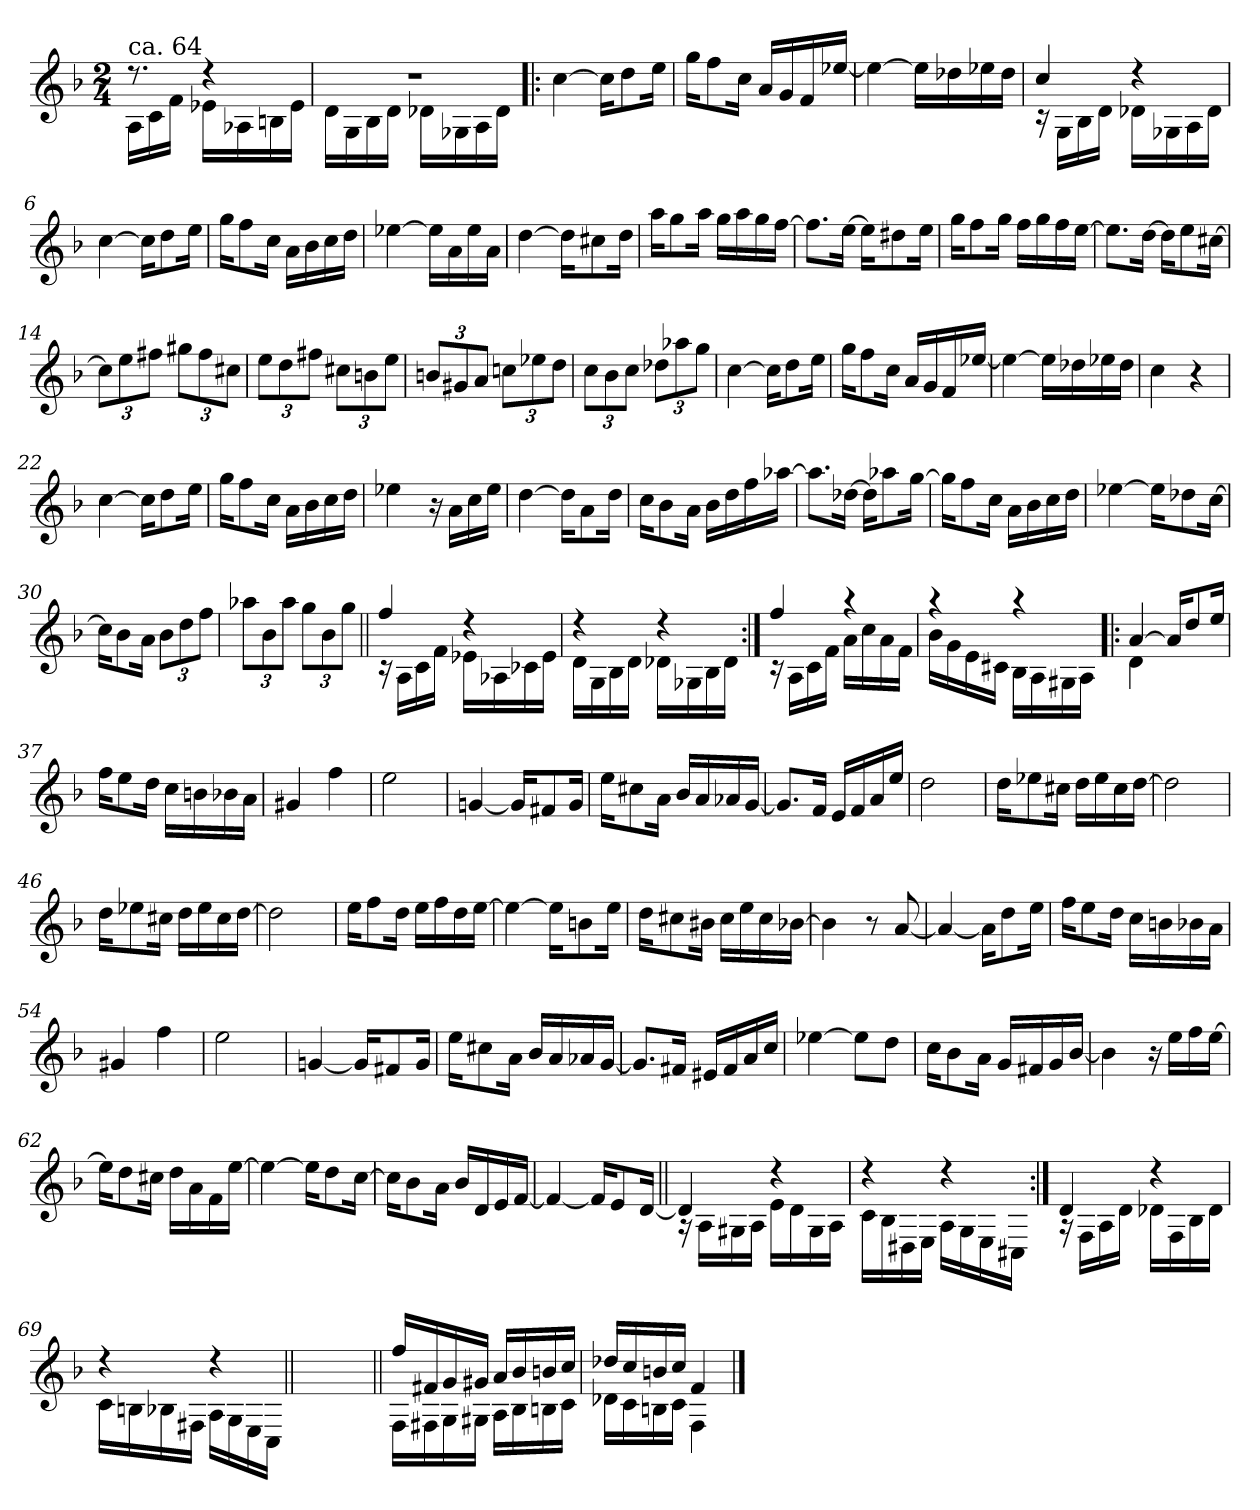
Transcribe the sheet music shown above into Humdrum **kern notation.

**kern
*part1
*staff1
*clefG2
*k[b-]
*F:
*M2/4
=
*^
!LO:TX:a:t=ca. 64	!
8.rdd	16A!\LL
.	16c!\
.	16f!\JJ
4rdd	16e-X!\LL
.	16A-X!\
.	16Bn!\
.	16e-!\JJ
=1	=1
2rdd	16d!\LL
.	16G!\
.	16B-!\
.	16d!\JJ
.	16d-X!\LL
.	16G-X!\
.	16A!\
.	16d-!\JJ
*v	*v
=2!|:
[>4cc\
16cc\KL]
8dd\
16ee\Jk
=3
16gg\KL
8ff\
16cc\Jk
16a/LL
16g/
16f/
[16ee-X/JJ
=4
4ee-\_
16ee-\LL]
16dd-X\
16ee-X\
16dd-\JJ
!!LO:LB:g=z
=5
*^
4cc/	16rc
.	16G!\LL
.	16B-!\
.	16d!\JJ
4rdd	16d-X!\LL
.	16G-X!\
.	16A!\
.	16d-!\JJ
*v	*v
=6
[>4cc\
16cc\KL]
8dd\
16ee\Jk
=7
16gg\KL
8ff\
16cc\Jk
16a\LL
16b-\
16cc\
16dd\JJ
=8
[>4ee-X\
16ee-\LL]
16a\
16ee-\
16a\JJ
=9
[>4dd\
16dd\KL]
8cc#X\
16dd\Jk
!!LO:LB:g=z
=10
16aa\KL
8gg\
16aa\Jk
16gg\LL
16aa\
16gg\
[16ff\JJ
=11
8.ff\L]
[>16ee\Jk
16ee\KL]
8dd#X\
16ee\Jk
=12
16gg\KL
8ff\
16gg\Jk
16ff\LL
16gg\
16ff\
[>16ee\JJ
=13
8.ee\L]
[16dd\Jk
16dd\KL]
8ee\
[16cc#X\Jk
=14
12cc#\L]
12ee\
12ff#X\J
12gg#X\L
12ff#\
12cc#X\J
!!LO:LB:g=z
=15
12ee\L
12dd\
12ff#X\J
12cc#X\L
12bn\
12ee\J
=16
12bn/L
12g#X/
12a/J
12ccn\L
12ee-X\
12dd\J
=17
12cc\L
12b-\
12cc\J
12dd-X\L
12aa-X\
12gg\J
=18
[>4cc\
16cc\KL]
8dd\
16ee\Jk
=19
16gg\KL
8ff\
16cc\Jk
16a/LL
16g/
16f/
[16ee-X/JJ
!!LO:LB:g=z
=20
4ee-\_
16ee-\LL]
16dd-X\
16ee-X\
16dd-\JJ
=21
4cc\
4r
=22
[>4cc\
16cc\KL]
8dd\
16ee\Jk
=23
16gg\KL
8ff\
16cc\Jk
16a\LL
16b-\
16cc\
16dd\JJ
=24
4ee-X\
16r
16a\LL
16cc\
16ee-\JJ
!!LO:LB:g=z
=25
[>4dd\
16dd\KL]
8a\
16dd\Jk
=26
16cc\KL
8b-\
16a\Jk
16b-\LL
16dd\
16ff\
[16aa-X\JJ
=27
8.aa-\L]
[16dd-X\Jk
16dd-\KL]
8aa-X\
[16gg\Jk
=28
16gg\KL]
8ff\
16cc\Jk
16a\LL
16b-\
16cc\
16dd\JJ
=29
[>4ee-X\
16ee-\KL]
8dd-X\
[16cc\Jk
!!LO:LB:g=z
=30
16cc\KL]
8b-\
16a\Jk
12b-\L
12dd\
12ff\J
=31
12aa-X\L
12b-\
12aa-\J
12gg\L
12b-\
12gg\J
=32||
*^
4ff/	16rc
.	16A!\LL
.	16c!\
.	16f!\JJ
4rdd	16e-X!\LL
.	16A-X!\
.	16c-X!\
.	16e-!\JJ
=33	=33
4rdd	16d!\LL
.	16G!\
.	16B-!\
.	16d!\JJ
4rdd	16d-X!\LL
.	16G-X!\
.	16B-!\
.	16d-!\JJ
!!LO:LB:g=z	!!
=34:|!	=34:|!
4ff/	16rc
.	16A!\LL
.	16c!\
.	16f!\JJ
4rgg	16a!\LL
.	16cc!\
.	16a!\
.	16f!\JJ
=35	=35
4rgg	16b-!\LL
.	16g!\
.	16e!\
.	16c#X!\JJ
4rgg	16B-!\LL
.	16A!\
.	16G#X!\
.	16A!\JJ
=36!|:	=36!|:
[<4a/	4d!\
16a/KL]	4ryy
8dd/	.
16ee/Jk	.
*v	*v
=37
16ff\KL
8ee\
16dd\Jk
16cc\LL
16bn\
16b-X\
16a\JJ
=38
4g#X/
4ff\
!!LO:LB:g=z
=39
2ee\
=40
[<4gn/
16g/KL]
8f#X/
16g/Jk
=41
16ee\KL
8cc#X\
16a\Jk
16b-/LL
16a/
16a-X/
[16g/JJ
=42
8.g/L]
16f/Jk
16e/LL
16f/
16a/
16ee/JJ
=43
2dd\
!!LO:LB:g=z
=44
16dd\KL
8ee-X\
16cc#X\Jk
16dd\LL
16ee-\
16cc#\
[>16dd\JJ
=45
2dd\]
=46
16dd\KL
8ee-X\
16cc#X\Jk
16dd\LL
16ee-\
16cc#\
[>16dd\JJ
=47
2dd\]
=48
16ee\KL
8ff\
16dd\Jk
16ee\LL
16ff\
16dd\
[>16ee\JJ
=49
4ee\_
16ee\KL]
8bn\
16ee\Jk
!!LO:PB:g=z
=50
16dd\KL
8cc#X\
16b#X\Jk
16cc#\LL
16ee\
16cc#\
[>16b-X\JJ
=51
4b-\]
8r
[8a/
=52
4a/_
16a\KL]
8dd\
16ee\Jk
=53
16ff\KL
8ee\
16dd\Jk
16cc\LL
16bn\
16b-X\
16a\JJ
=54
4g#X/
4ff\
=55
2ee\
!!LO:LB:g=z
=56
[<4gn/
16g/KL]
8f#X/
16g/Jk
=57
16ee\KL
8cc#X\
16a\Jk
16b-/LL
16a/
16a-X/
[16g/JJ
=58
8.g/L]
16f#X/Jk
16e#X/LL
16f#/
16a/
16cc/JJ
=59
[>4ee-X\
8ee-\L]
8dd\J
=60
16cc\KL
8b-\
16a\Jk
16g/LL
16f#X/
16g/
[16b-/JJ
!!LO:LB:g=z
=61
4b-\]
16r
16ee\LL
16ff\
[>16ee\JJ
=62
16ee\KL]
8dd\
16cc#X\Jk
16dd\LL
16a\
16f\
[>16ee\JJ
=63
4ee\_
16ee\KL]
8dd\
[16cc\Jk
=64
16cc\KL]
8b-\
16a\Jk
16b-/LL
16d/
16e/
[<16f/JJ
=65
4f/_
16f/KL]
8e/
[16d/Jk
!!LO:LB:g=z
=66||
*^
4d/]	16rG
.	16A!\LL
.	16G#X!\
.	16A!\JJ
4rdd	16e!\LL
.	16d!\
.	16G#!\
.	16A!\JJ
=67	=67
4rdd	16c!\LL
.	16B-!\
.	16D#X!\
.	16E!\JJ
4rdd	16A!\LL
.	16G!\
.	16E!\
.	16C#X!\JJ
=68:|!	=68:|!
4d/	16rG
.	16F!\LL
.	16A!\
.	16d!\JJ
4rdd	16d-X!\LL
.	16F!\
.	16B-!\
.	16d-!\JJ
=69	=69
4rdd	16c!\LL
.	16Bn!\
.	16B-X!\
.	16F#X!\JJ
4rdd	16A!\LL
.	16G!\
.	16E!\
.	16C!\JJ
*v	*v
=69X1||
*stria0
2ryy
!!LO:LB:g=z
=70||
*stria5
*^
16ff/LL	16F!\LL
16f#X/	16F#X!\
16g/	16G!\
16g#X/JJ	16G#X!\JJ
16a/LL	16A!\LL
16b-/	16B-!\
16bn/	16Bn!\
16cc/JJ	16c!\JJ
=71	=71
16dd-X/LL	16d-X!\LL
16cc/	16c!\
16bn/	16Bn!\
16cc/JJ	16c!\JJ
4f/	4F!\
*v	*v
==
*-
